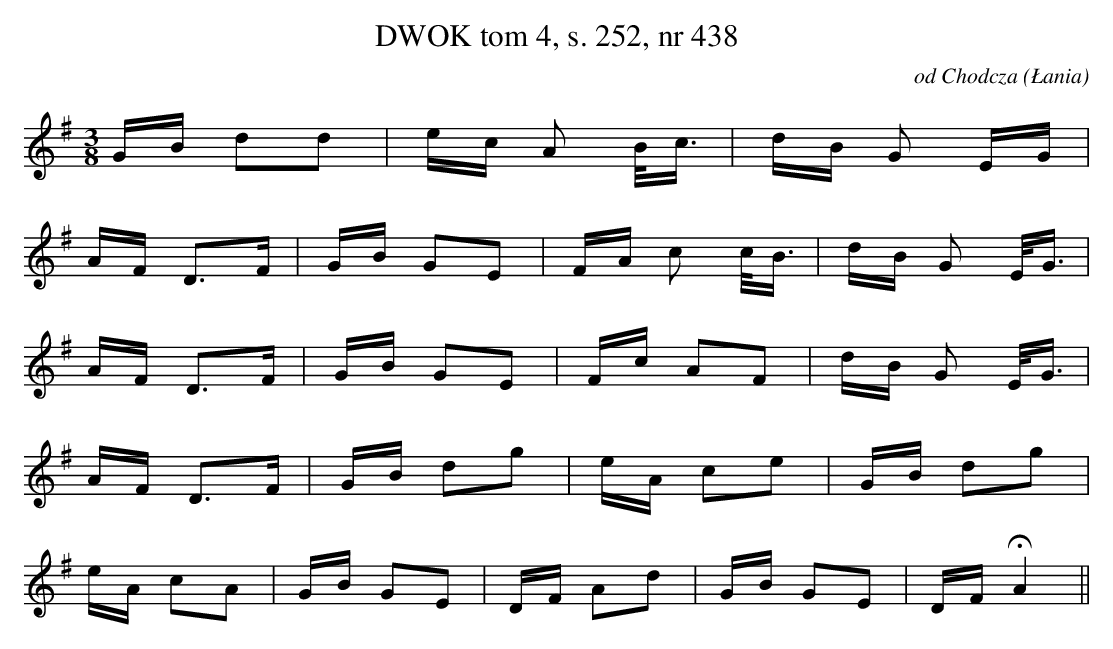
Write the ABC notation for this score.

X:1
T: DWOK tom 4, s. 252, nr 438
O: od Chodcza (Łania)
L: 1/16
M: 3/8
K: G
GB d2d2 | ec A2 B/c3/ | dB G2 EG |
AF D3F | GB G2E2 | FA c2 c/B3/ | dB G2 E/G3/|
AF D3F | GB G2E2 | Fc A2F2 | dB G2 E/G3/ |
AF D3F | GB d2g2 | eA c2e2 | GB d2g2 |
eA c2A2 | GB G2E2 | DF A2d2 | GB G2E2 | DF HA4||
